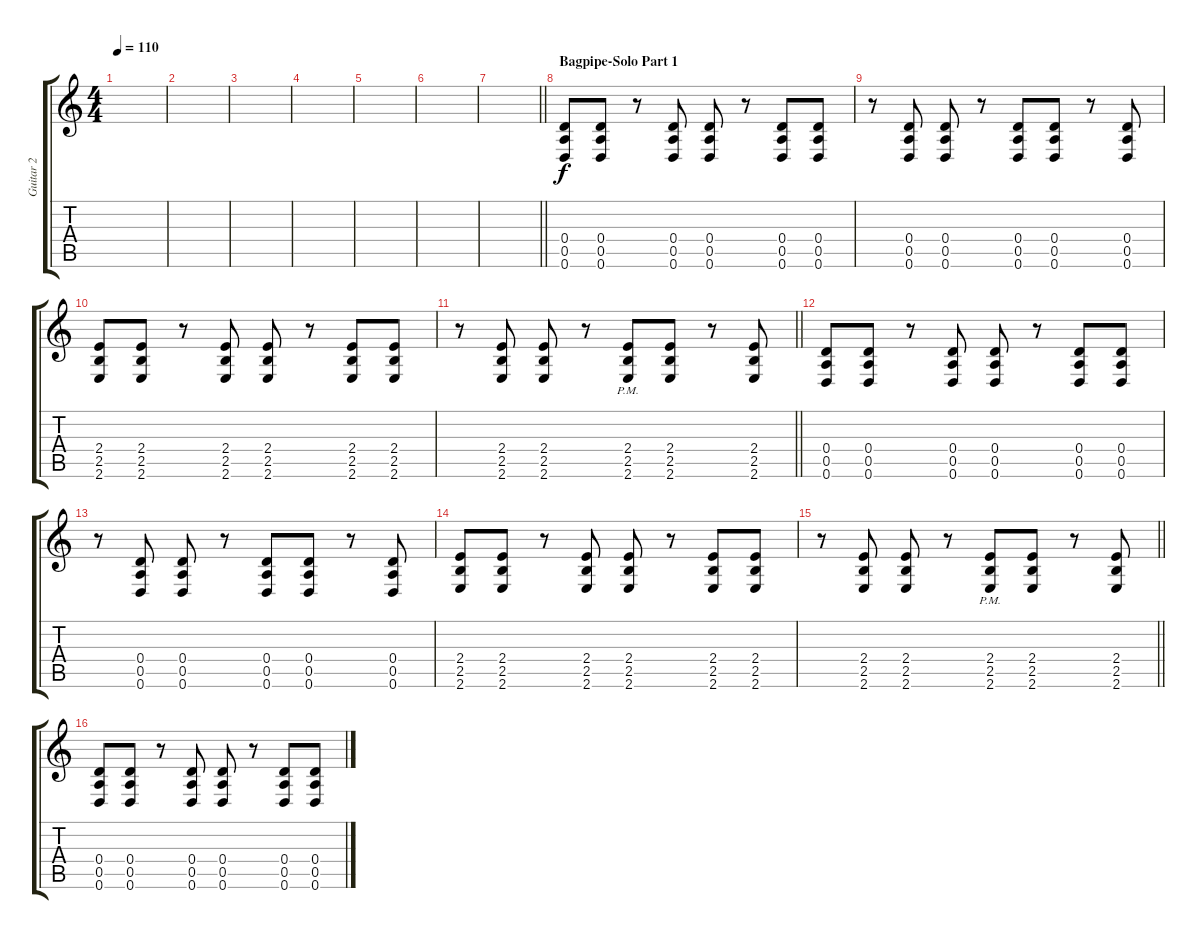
\track ("Guitar 2" "Guitar 2") {instrument distortionguitar}
\staff {score tabs}
\tuning (E4 B3 G3 D3 A2 D2) {hide}
\ts (4 4)
\tempo 110
\clef g2
\ks c
|
|
|
|
|
|
\barLineRight lightlight
|
\section ("" "Bagpipe-Solo Part 1")
(0.4 0.5 0.6).8 (0.4 0.5 0.6).8 r.8 (0.4 0.5 0.6).8 (0.4 0.5 0.6).8 r.8 (0.4 0.5 0.6).8 (0.4 0.5 0.6).8 |
r.8 (0.4 0.5 0.6).8 (0.4 0.5 0.6).8 r.8 (0.4 0.5 0.6).8 (0.4 0.5 0.6).8 r.8 (0.4 0.5 0.6).8 |
(2.4 2.5 2.6).8 (2.4 2.5 2.6).8 r.8 (2.4 2.5 2.6).8 (2.4 2.5 2.6).8 r.8 (2.4 2.5 2.6).8 (2.4 2.5 2.6).8 |
\barLineRight lightlight
r.8 (2.4 2.5 2.6).8 (2.4 2.5 2.6).8 r.8 (2.4{pm} 2.5{pm} 2.6{pm}).8 (2.4 2.5 2.6).8 r.8 (2.4 2.5 2.6).8 |
(0.4 0.5 0.6).8 (0.4 0.5 0.6).8 r.8 (0.4 0.5 0.6).8 (0.4 0.5 0.6).8 r.8 (0.4 0.5 0.6).8 (0.4 0.5 0.6).8 |
r.8 (0.4 0.5 0.6).8 (0.4 0.5 0.6).8 r.8 (0.4 0.5 0.6).8 (0.4 0.5 0.6).8 r.8 (0.4 0.5 0.6).8 |
(2.4 2.5 2.6).8 (2.4 2.5 2.6).8 r.8 (2.4 2.5 2.6).8 (2.4 2.5 2.6).8 r.8 (2.4 2.5 2.6).8 (2.4 2.5 2.6).8 |
\barLineRight lightlight
r.8 (2.4 2.5 2.6).8 (2.4 2.5 2.6).8 r.8 (2.4{pm} 2.5{pm} 2.6{pm}).8 (2.4 2.5 2.6).8 r.8 (2.4 2.5 2.6).8 |
(0.4 0.5 0.6).8 (0.4 0.5 0.6).8 r.8 (0.4 0.5 0.6).8 (0.4 0.5 0.6).8 r.8 (0.4 0.5 0.6).8 (0.4 0.5 0.6).8
